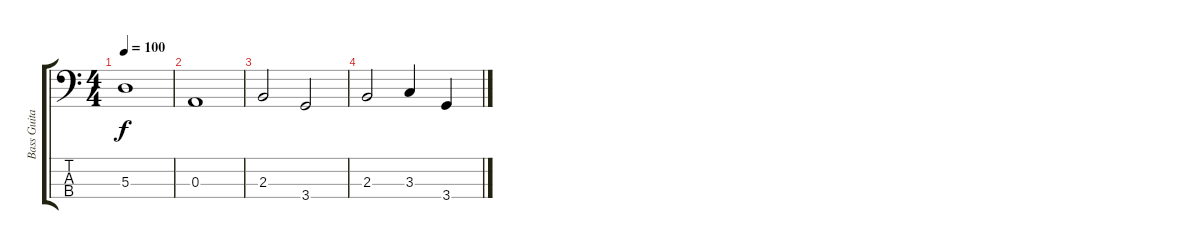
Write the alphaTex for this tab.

\track ("Bass Guitar (Chris Chaney)" "Bass Guita") {instrument electricbassfinger}
\staff {score tabs}
\tuning (G2 D2 A1 E1) {hide}
\ts (4 4)
\tempo 100
\clef f4
\ks c
5.3.1{dy f} |
0.3.1 |
2.3.2 3.4.2 |
2.3.2 3.3.4 3.4.4
